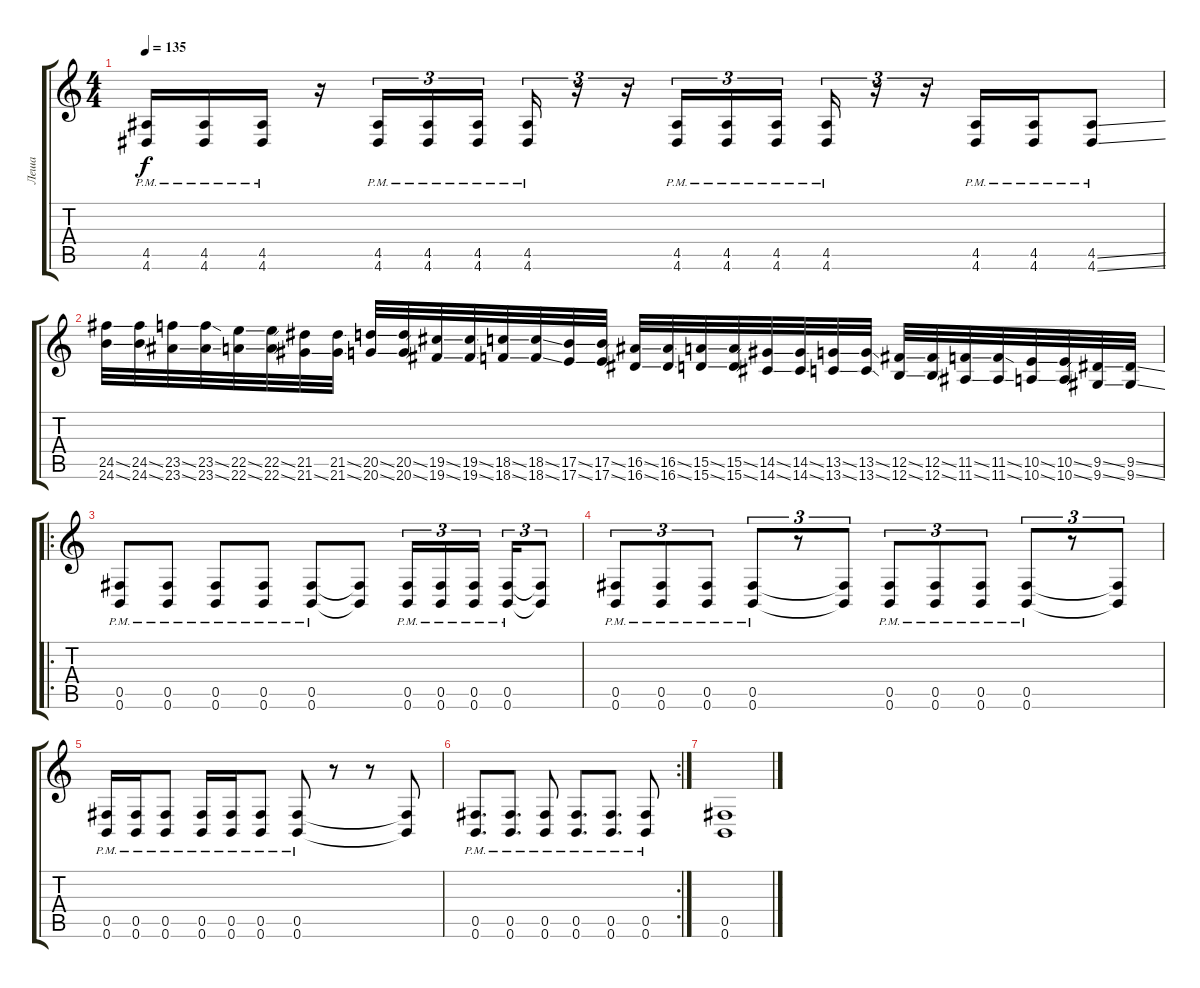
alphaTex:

\track ("Леша" "Леша") {instrument distortionguitar}
\staff {score tabs}
\tuning (Db4 Ab3 E3 B2 Gb2 B1) {hide}
\ts (4 4)
\tempo 135
\clef g2
\ks c
(4.5{pm} 4.6{pm}).16{dy f} (4.5{pm} 4.6{pm}).16 (4.5{pm} 4.6{pm}).16 r.16 (4.5{pm} 4.6{pm}).16{tu (3 2)} (4.5{pm} 4.6{pm}).16{tu (3 2)} (4.5{pm} 4.6{pm}).16{tu (3 2) beam splitsecondary} (4.5{pm} 4.6{pm}).16{tu (3 2)} r.16{tu (3 2)} r.16{tu (3 2)} (4.5{pm} 4.6{pm}).16{tu (3 2)} (4.5{pm} 4.6{pm}).16{tu (3 2)} (4.5{pm} 4.6{pm}).16{tu (3 2) beam splitsecondary} (4.5{pm} 4.6{pm}).16{tu (3 2)} r.16{tu (3 2)} r.16{tu (3 2)} (4.5{pm} 4.6{pm}).16 (4.5{pm} 4.6{pm}).16 (4.5{ss pm} 4.6{ss pm}).8 |
(24.5{ss} 24.6{ss}).32 (24.5{ss} 24.6{ss}).32 (23.5{ss} 23.6{ss}).32 (23.5{ss} 23.6{ss}).32 (22.5{ss} 22.6{ss}).32 (22.5{ss} 22.6{ss}).32 (21.5 21.6{ss}).32 (21.5{ss} 21.6{ss}).32 (20.5{ss} 20.6{ss}).32 (20.5{ss} 20.6{ss}).32 (19.5{ss} 19.6{ss}).32 (19.5{ss} 19.6{ss}).32 (18.5{ss} 18.6{ss}).32 (18.5{ss} 18.6{ss}).32 (17.5{ss} 17.6{ss}).32 (17.5{ss} 17.6{ss}).32 (16.5{ss} 16.6{ss}).32 (16.5{ss} 16.6{ss}).32 (15.5{ss} 15.6{ss}).32 (15.5{ss} 15.6{ss}).32 (14.5{ss} 14.6{ss}).32 (14.5{ss} 14.6{ss}).32 (13.5{ss} 13.6{ss}).32 (13.5{ss} 13.6{ss}).32 (12.5{ss} 12.6{ss}).32 (12.5{ss} 12.6{ss}).32 (11.5{ss} 11.6{ss}).32 (11.5{ss} 11.6{ss}).32 (10.5{ss} 10.6{ss}).32 (10.5{ss} 10.6{ss}).32 (9.5{ss} 9.6{ss}).32 (9.5{ss} 9.6{ss}).32 |
\ro
(0.5{pm} 0.6{pm}).8{instrument distortionguitar} (0.5{pm} 0.6{pm}).8 (0.5{pm} 0.6{pm}).8 (0.5{pm} 0.6{pm}).8 (0.5{pm} 0.6{pm}).8 (0.5{t} 0.6{t}).8 (0.5{pm} 0.6{pm}).16{tu (3 2)} (0.5{pm} 0.6{pm}).16{tu (3 2)} (0.5{pm} 0.6{pm}).16{tu (3 2) beam splitsecondary} (0.5{pm} 0.6{pm}).16{tu (3 2)} (0.5{t} 0.6{t}).8{tu (3 2)} |
(0.5{pm} 0.6{pm}).8{tu (3 2)} (0.5{pm} 0.6{pm}).8{tu (3 2)} (0.5{pm} 0.6{pm}).8{tu (3 2)} (0.5{pm} 0.6{pm}).8{tu (3 2)} r.8{tu (3 2)} (0.5{t} 0.6{t}).8{tu (3 2)} (0.5{pm} 0.6{pm}).8{tu (3 2)} (0.5{pm} 0.6{pm}).8{tu (3 2)} (0.5{pm} 0.6{pm}).8{tu (3 2)} (0.5{pm} 0.6{pm}).8{tu (3 2)} r.8{tu (3 2)} (0.5{t} 0.6{t}).8{tu (3 2)} |
(0.5{pm} 0.6{pm}).16 (0.5{pm} 0.6{pm}).16 (0.5{pm} 0.6{pm}).8 (0.5{pm} 0.6{pm}).16 (0.5{pm} 0.6{pm}).16 (0.5{pm} 0.6{pm}).8 (0.5{pm} 0.6{pm}).8 r.8 r.8 (0.5{t} 0.6{t}).8 |
\rc 2
(0.5{pm} 0.6{pm}).8{d} (0.5{pm} 0.6{pm}).8{d} (0.5{pm} 0.6{pm}).8 (0.5{pm} 0.6{pm}).8{d} (0.5{pm} 0.6{pm}).8{d} (0.5{pm} 0.6{pm}).8 |
(0.5 0.6).1
